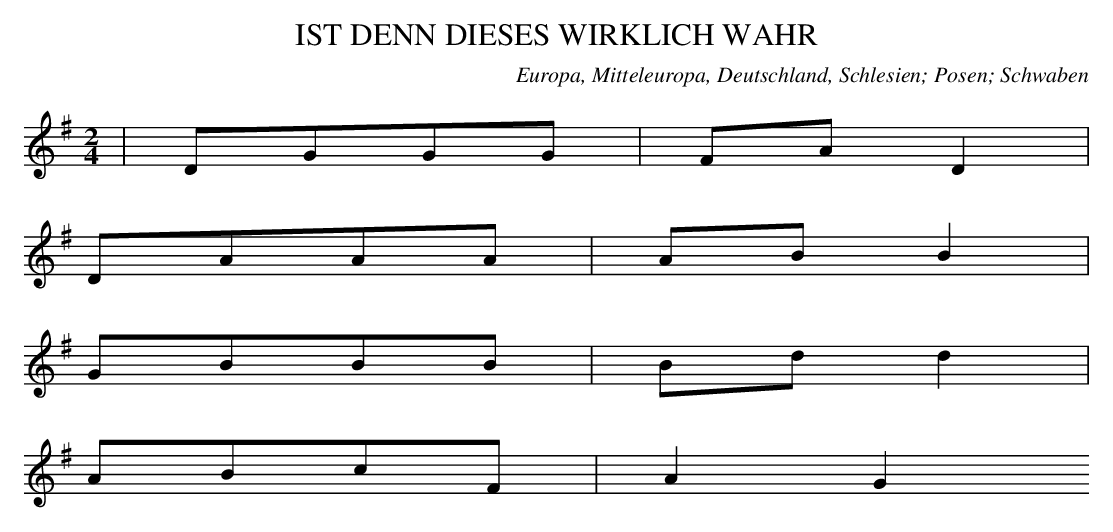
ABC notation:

X:1
T: IST DENN DIESES WIRKLICH WAHR
O: Europa, Mitteleuropa, Deutschland, Schlesien; Posen; Schwaben
M: 2/4
L: 1/8
K: G
 | DGGG | FAD2 |
DAAA | ABB2 |
GBBB | Bdd2 |
ABcF | A2G2
